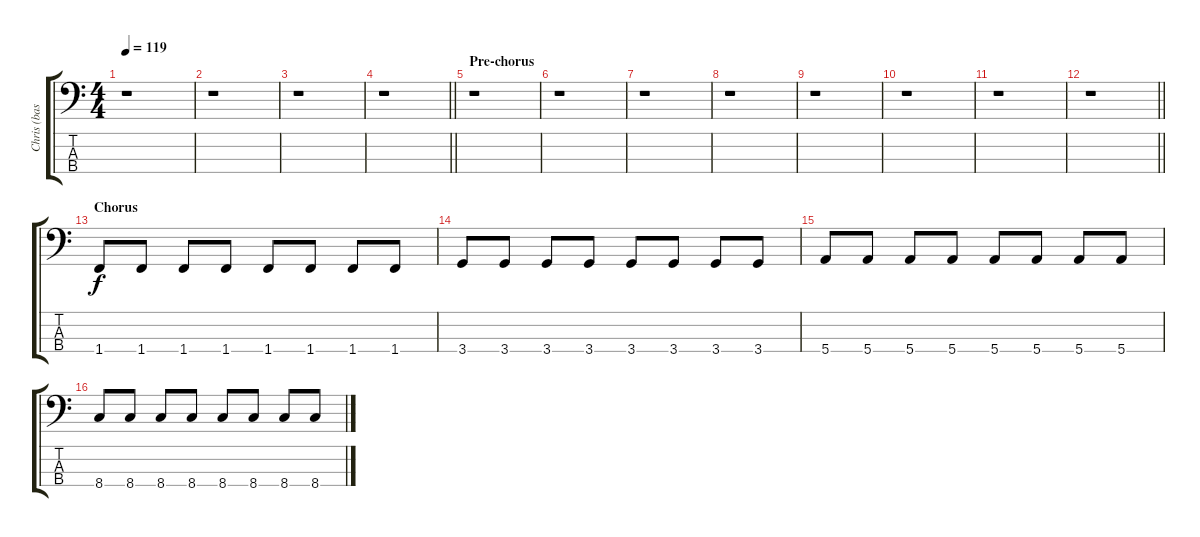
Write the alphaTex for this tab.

\track ("Chris (bass OD)" "Chris (bas") {mute instrument overdrivenguitar}
\staff {score tabs}
\tuning (G2 D2 A1 E1) {hide}
\ts (4 4)
\tempo 119
\clef f4
\ks c
r.1{dy f} |
r.1 |
r.1 |
\barLineRight lightlight
r.1 |
\section ("" "Pre-chorus")
r.1 |
r.1 |
r.1 |
r.1 |
r.1 |
r.1 |
r.1 |
\barLineRight lightlight
r.1 |
\section ("" "Chorus")
1.4.8 1.4.8 1.4.8 1.4.8 1.4.8 1.4.8 1.4.8 1.4.8 |
3.4.8 3.4.8 3.4.8 3.4.8 3.4.8 3.4.8 3.4.8 3.4.8 |
5.4.8 5.4.8 5.4.8 5.4.8 5.4.8 5.4.8 5.4.8 5.4.8 |
8.4.8 8.4.8 8.4.8 8.4.8 8.4.8 8.4.8 8.4.8 8.4.8
